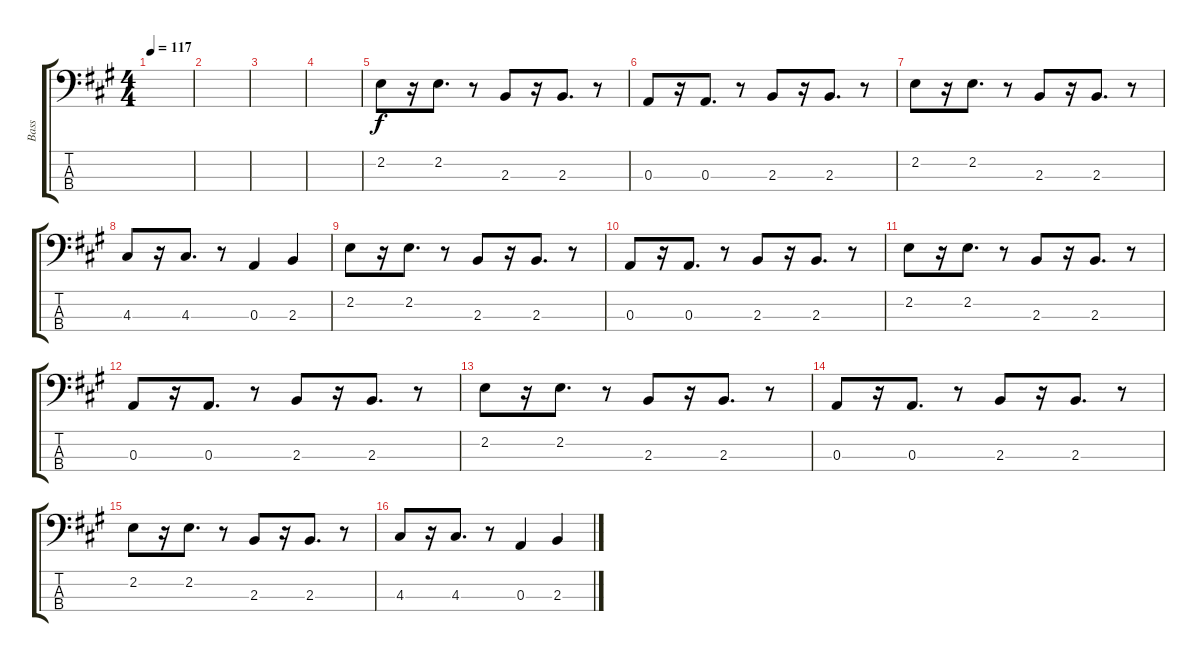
\track ("Bass" "Bass") {instrument electricbassfinger}
\staff {score tabs}
\tuning (G2 D2 A1 E1) {hide}
\ts (4 4)
\tempo 117
\clef f4
\ks a
|
|
|
|
2.2.8 r.16 2.2.8{d} r.8 2.3.8 r.16 2.3.8{d} r.8 |
0.3.8 r.16 0.3.8{d} r.8 2.3.8 r.16 2.3.8{d} r.8 |
2.2.8 r.16 2.2.8{d} r.8 2.3.8 r.16 2.3.8{d} r.8 |
4.3.8 r.16 4.3.8{d} r.8 0.3.4 2.3.4 |
2.2.8 r.16 2.2.8{d} r.8 2.3.8 r.16 2.3.8{d} r.8 |
0.3.8 r.16 0.3.8{d} r.8 2.3.8 r.16 2.3.8{d} r.8 |
2.2.8 r.16 2.2.8{d} r.8 2.3.8 r.16 2.3.8{d} r.8 |
0.3.8 r.16 0.3.8{d} r.8 2.3.8 r.16 2.3.8{d} r.8 |
2.2.8 r.16 2.2.8{d} r.8 2.3.8 r.16 2.3.8{d} r.8 |
0.3.8 r.16 0.3.8{d} r.8 2.3.8 r.16 2.3.8{d} r.8 |
2.2.8 r.16 2.2.8{d} r.8 2.3.8 r.16 2.3.8{d} r.8 |
4.3.8 r.16 4.3.8{d} r.8 0.3.4 2.3.4
